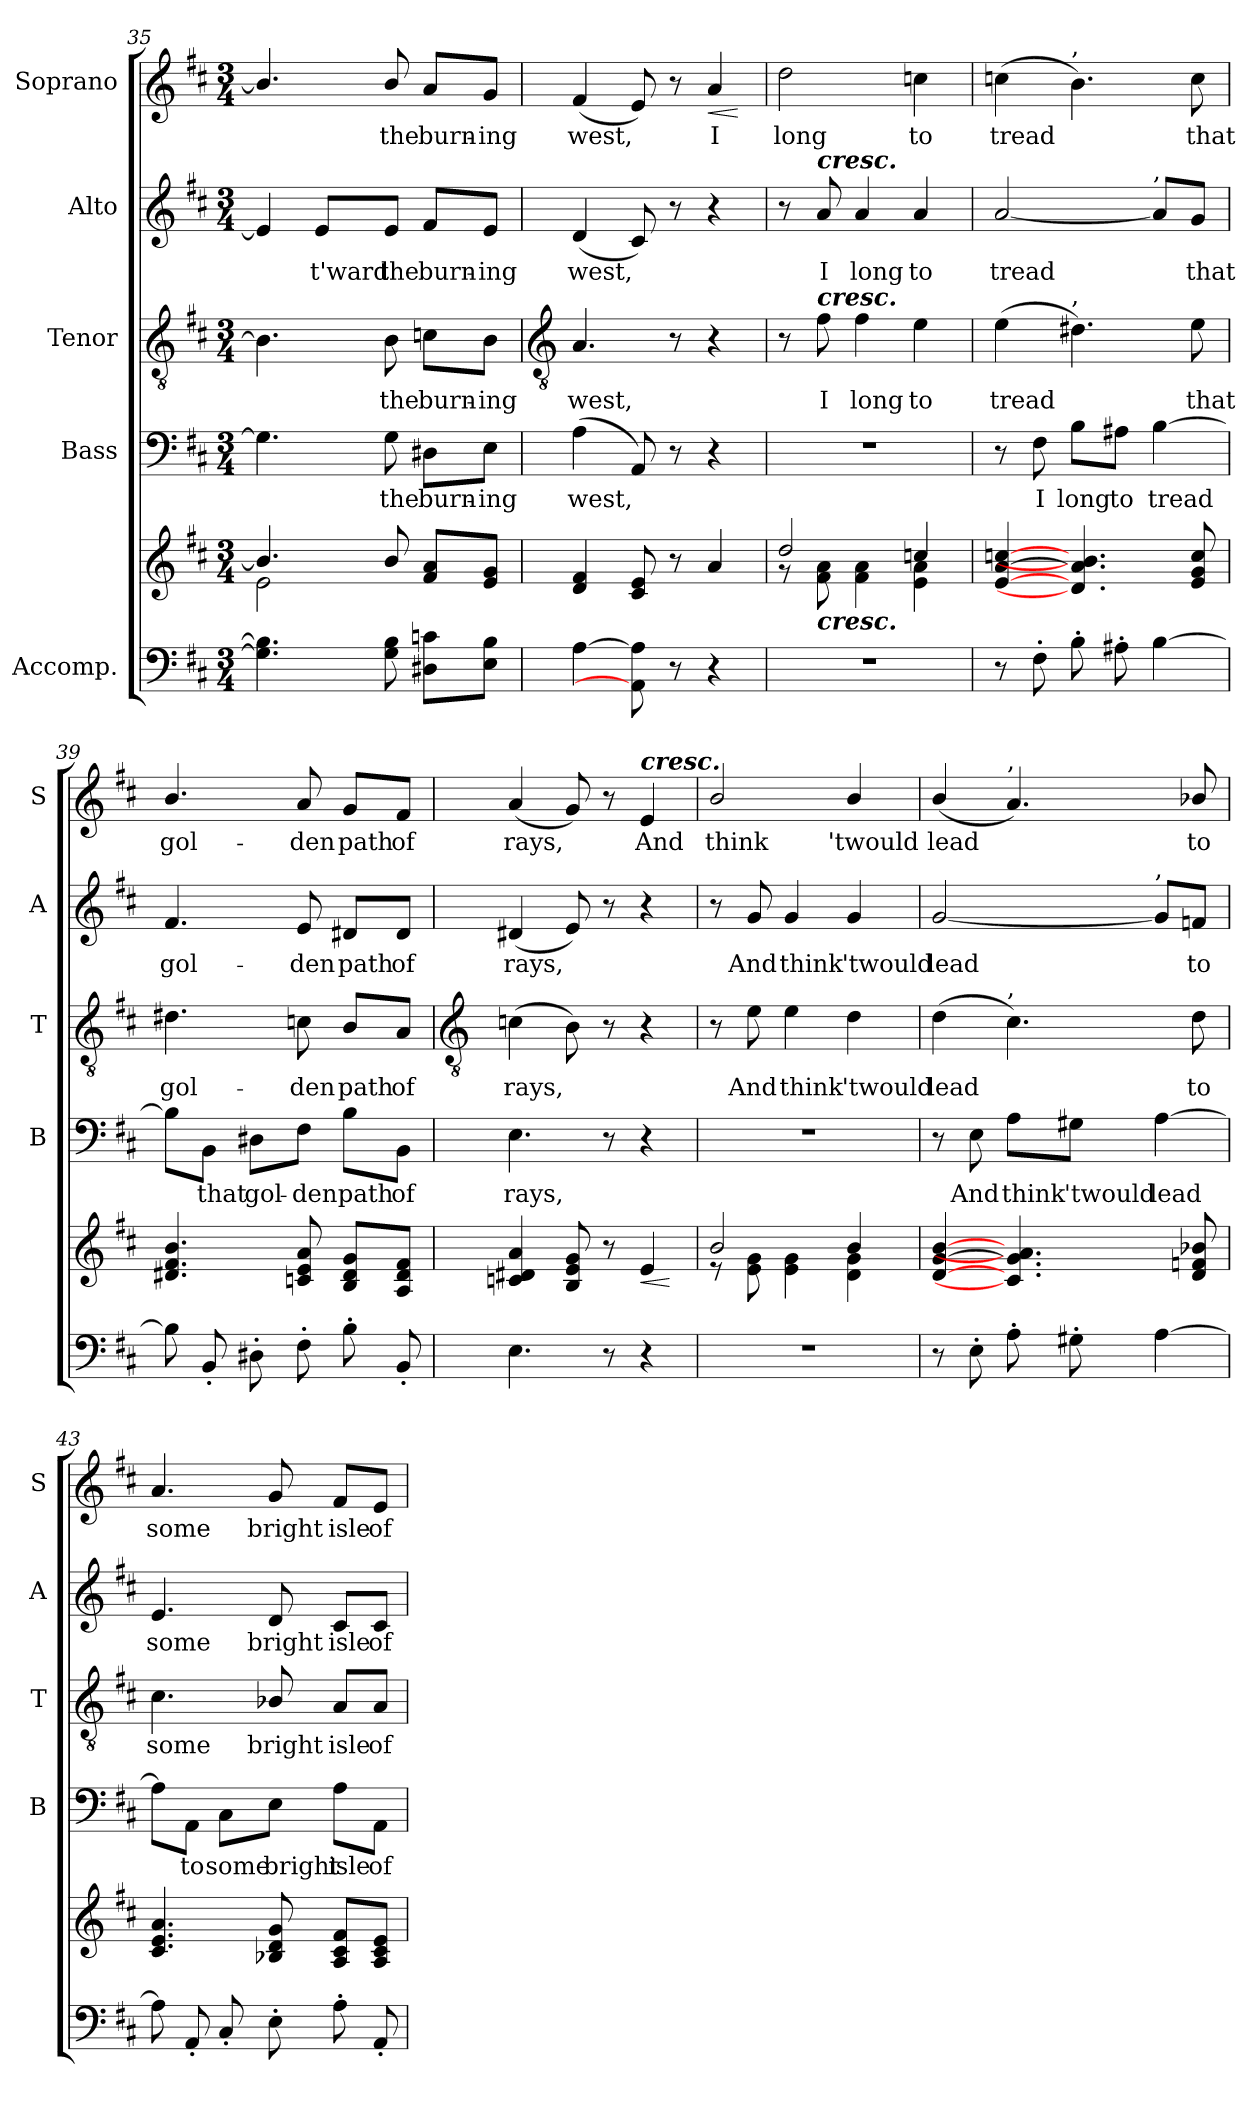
**kern	**kern	**dynam	**kern	**text	**kern	**text	**kern	**text	**kern	**text	**dynam
*part5	*part5	*part5	*part4	*part4	*part3	*part3	*part2	*part2	*part1	*part1	*part1
*staff6	*staff5	*staff5/6	*staff4	*staff4	*staff3	*staff3	*staff2	*staff2	*staff1	*staff1	*staff1
*I"Accomp.	*	*	*I"Bass	*	*I"Tenor	*	*I"Alto	*	*I"Soprano	*	*
*	*	*	*I'B	*	*I'T	*	*I'A	*	*I'S	*	*
*clefF4	*clefG2	*	*clefF4	*	*clefGv2	*	*clefG2	*	*clefG2	*	*
*k[f#c#]	*k[f#c#]	*	*k[f#c#]	*	*k[f#c#]	*	*k[f#c#]	*	*k[f#c#]	*	*
*D:	*D:	*	*D:	*	*D:	*	*D:	*	*D:	*	*
*M3/4	*M3/4	*	*M3/4	*	*M3/4	*	*M3/4	*	*M3/4	*	*
=35	=35	=35	=35	=35	=35	=35	=35	=35	=35	=35	=35
!LO:N:vis=1	!	!	!	!	!	!	!	!	!	!	!
*^	*^	*	*	*	*	*	*	*	*	*	*
2.ryy	4.G\] 4.B\]	4.b/]	2e\	.	4.G]	.	4.B]	.	4e]	.	4.b/]	.	.
!	!	!	!	!	!	!	!	!	!	!LO:LY:b	!	!	!
.	.	.	.	.	.	.	.	.	8e/L	t'ward	.	.	.
!	!	!	!	!	!	!LO:LY:b	!	!LO:LY:b	!	!LO:LY:b	!	!LO:LY:b	!
.	8G\ 8B\	8b/	.	.	8G	the	8B	the	8e/J	the	8b/	the	.
!	!	!	!	!	!	!LO:LY:b	!	!LO:LY:b	!	!LO:LY:b	!	!LO:LY:b	!
.	8D#X\ 8cn\L	8f#/ 8a/L	4ryy	.	8D#X\L	burn-	8cn\L	burn-	8f#/L	burn-	8a/L	burn-	.
!	!	!	!	!	!	!LO:LY:b	!	!LO:LY:b	!	!LO:LY:b	!	!LO:LY:b	!
.	8E\ 8B\J	8e/ 8g/J	.	.	8E\J	-ing	8B\J	-ing	8e/J	-ing	8g/J	-ing	.
*v	*v	*	*	*	*	*	*	*	*	*	*	*	*
!!LO:LB:g=z
=36	=36	=36	=36	=36	=36	=36	=36	=36	=36	=36	=36	=36
*	*	*	*	*	*	*clefGv2	*	*	*	*	*	*
*^	*	*	*	*	*	*	*	*	*	*	*	*
!	!	!	!LO:N:vis=1	!	!	!LO:LY:b	!	!LO:LY:b	!	!LO:LY:b	!	!LO:LY:b	!
*v	*v	*	*	*	*	*	*	*	*	*	*	*	*
[4A	4d/ 4f#/	2.ryy	.	(<4A	west,	4.A	west,	(<4d	west,	(<4f#	west,	.
8AA] 8A]	8c#/ 8e/	.	.	8AA)	.	.	.	8c#)	.	8e)	.	.
8r	8r	.	.	8r	.	8r	.	8r	.	8r	.	.
!	!	!	!	!	!	!	!	!	!	!	!LO:LY:b	!LO:HP:b
4r	4a/	.	.	4r	.	4r	.	4r	.	4a	I	<
*	*v	*v	*	*	*	*	*	*	*	*	*	*
.	.	.	.	.	.	.	.	.	.	.	[
=37	=37	=37	=37	=37	=37	=37	=37	=37	=37	=37	=37
!LO:N:vis=1	!	!	!LO:N:vis=1	!	!	!	!	!	!	!LO:LY:b	!
*	*^	*	*	*	*	*	*	*	*	*	*
2.r	2dd/	8r	.	2.r	.	8r	.	8r	.	2dd	long	.
!	!	!	!	!	!	!	!	!LO:TX:a:Bi:t=cresc.	!	!	!	!
!	!	!	!	!	!	!LO:TX:a:Bi:t=cresc.	!	!	!	!	!	!
!	!	!LO:TX:b:Bi:t=cresc.	!	!	!	!	!	!	!	!	!	!
!	!	!	!	!	!	!	!LO:LY:b	!	!LO:LY:b	!	!	!
.	.	8f#\ 8a\	.	.	.	8f#	I	8a	I	.	.	.
!	!	!	!	!	!	!	!LO:LY:b	!	!LO:LY:b	!	!	!
.	.	4f#\ 4a\	.	.	.	4f#	long	4a	long	.	.	.
!	!	!	!	!	!	!	!LO:LY:b	!	!LO:LY:b	!	!LO:LY:b	!
.	4ccn/	4e\ 4a\	.	.	.	4e	to	4a	to	4ccn	to	.
=38	=38	=38	=38	=38	=38	=38	=38	=38	=38	=38	=38	=38
!	!	!LO:N:vis=1	!	!	!	!	!LO:LY:b	!	!LO:LY:b	!	!LO:LY:b	!
8r	[4e/ [4a/ [4ccn/	2.ryy	.	8r	.	(>4e	tread	[2a	tread	(>4ccn	tread	.
!	!	!	!	!	!LO:LY:b	!	!	!	!	!	!	!
8F#'	.	.	.	8F#	I	.	.	.	.	.	.	.
!	!	!	!	!	!	!	!	!	!	!LO:TX:a:t=,	!	!
!	!	!	!	!	!	!LO:TX:a:t=,	!	!	!	!	!	!
!	!	!	!	!	!LO:LY:b	!	!	!	!	!	!	!
8B'	4.d#/] 4.a/] 4.b/]	.	.	8B\L	long	4.d#X)	.	.	.	4.b)	.	.
!	!	!	!	!	!LO:LY:b	!	!	!	!	!	!	!
8A#X'	.	.	.	8A#X\J	to	.	.	.	.	.	.	.
!	!	!	!	!	!	!	!	!LO:TX:a:t=,	!	!	!	!
!	!	!	!	!	!LO:LY:b	!	!	!	!	!	!	!
[4B	.	.	.	[4B	tread	.	.	8a/L]	.	.	.	.
!	!	!	!	!	!	!	!LO:LY:b	!	!LO:LY:b	!	!LO:LY:b	!
.	8e/ 8g/ 8cc/	.	.	.	.	8e	that	8g/J	that	8cc	that	.
=39	=39	=39	=39	=39	=39	=39	=39	=39	=39	=39	=39	=39
!	!	!LO:N:vis=1	!	!	!	!	!LO:LY:b	!	!LO:LY:b	!	!LO:LY:b	!
8B]	4.d#X/ 4.f#/ 4.b/	2.ryy	.	8B\L]	.	4.d#X	gol-	4.f#	gol-	4.b/	gol-	.
!	!	!	!	!	!LO:LY:b	!	!	!	!	!	!	!
8BB'	.	.	.	8BB\J	that	.	.	.	.	.	.	.
!	!	!	!	!	!LO:LY:b	!	!	!	!	!	!	!
8D#X'	.	.	.	8D#X\L	gol-	.	.	.	.	.	.	.
!	!	!	!	!	!LO:LY:b	!	!LO:LY:b	!	!LO:LY:b	!	!LO:LY:b	!
8F#'	8cn/ 8e/ 8a/	.	.	8F#\J	-den	8cn	-den	8e	-den	8a	-den	.
!	!	!	!	!	!LO:LY:b	!	!LO:LY:b	!	!LO:LY:b	!	!LO:LY:b	!
8B'	8B/ 8d#/ 8g/L	.	.	8B\L	path	8B/L	path	8d#X/L	path	8g/L	path	.
!	!	!	!	!	!LO:LY:b	!	!LO:LY:b	!	!LO:LY:b	!	!LO:LY:b	!
8BB'	8A/ 8d#/ 8f#/J	.	.	8BB\J	of	8A/J	of	8d#/J	of	8f#/J	of	.
!!LO:LB:g=z
=40	=40	=40	=40	=40	=40	=40	=40	=40	=40	=40	=40	=40
*	*	*	*	*	*	*clefGv2	*	*	*	*	*	*
!	!	!LO:N:vis=1	!	!	!LO:LY:b	!	!LO:LY:b	!	!LO:LY:b	!	!LO:LY:b	!
4.E	4cn/ 4d#X/ 4a/	2.ryy	.	4.E	rays,	(>4cn	rays,	(<4d#X	rays,	(<4a	rays,	.
.	8B/ 8e/ 8g/	.	.	.	.	8B)	.	8e)	.	8g)	.	.
8r	8r	.	.	8r	.	8r	.	8r	.	8r	.	.
!	!	!	!	!	!	!	!	!	!	!LO:TX:a:Bi:t=cresc.	!	!
!	!	!	!LO:HP:b	!	!	!	!	!	!	!	!LO:LY:b	!
4r	4e/	.	<	4r	.	4r	.	4r	.	4e	And	.
*	*v	*v	*	*	*	*	*	*	*	*	*	*
.	.	[	.	.	.	.	.	.	.	.	.
=41	=41	=41	=41	=41	=41	=41	=41	=41	=41	=41	=41
!LO:N:vis=1	!	!	!LO:N:vis=1	!	!	!	!	!	!	!LO:LY:b	!
*	*^	*	*	*	*	*	*	*	*	*	*
2.r	2b/	8r	.	2.r	.	8r	.	8r	.	2b/	think	.
!	!	!	!	!	!	!	!LO:LY:b	!	!LO:LY:b	!	!	!
.	.	8e\ 8g\	.	.	.	8e	And	8g	And	.	.	.
!	!	!	!	!	!	!	!LO:LY:b	!	!LO:LY:b	!	!	!
.	.	4e\ 4g\	.	.	.	4e	think	4g	think	.	.	.
!	!	!	!	!	!	!	!LO:LY:b	!	!LO:LY:b	!	!LO:LY:b	!
.	4b/	4d\ 4g\	.	.	.	4d	'twould	4g	'twould	4b/	'twould	.
=42	=42	=42	=42	=42	=42	=42	=42	=42	=42	=42	=42	=42
!	!	!LO:N:vis=1	!	!	!	!	!LO:LY:b	!	!LO:LY:b	!	!LO:LY:b	!
8r	[4d/ [4g/ [4b/	2.ryy	.	8r	.	(>4d	lead	[2g	lead	(<4b/	lead	.
!	!	!	!	!	!LO:LY:b	!	!	!	!	!	!	!
8E'	.	.	.	8E	And	.	.	.	.	.	.	.
!	!	!	!	!	!	!	!	!	!	!LO:TX:a:t=,	!	!
!	!	!	!	!	!	!LO:TX:a:t=,	!	!	!	!	!	!
!	!	!	!	!	!LO:LY:b	!	!	!	!	!	!	!
8A'	4.c#/] 4.g/] 4.a/]	.	.	8A\L	think	4.c#)	.	.	.	4.a)	.	.
!	!	!	!	!	!LO:LY:b	!	!	!	!	!	!	!
8G#X'	.	.	.	8G#X\J	'twould	.	.	.	.	.	.	.
!	!	!	!	!	!	!	!	!LO:TX:a:t=,	!	!	!	!
!	!	!	!	!	!LO:LY:b	!	!	!	!	!	!	!
[4A	.	.	.	[4A	lead	.	.	8g/L]	.	.	.	.
!	!	!	!	!	!	!	!LO:LY:b	!	!LO:LY:b	!	!LO:LY:b	!
.	8d/ 8fn/ 8b-X/	.	.	.	.	8d	to	8fn/J	to	8b-X/	to	.
=43	=43	=43	=43	=43	=43	=43	=43	=43	=43	=43	=43	=43
!	!	!LO:N:vis=1	!	!	!	!	!LO:LY:b	!	!LO:LY:b	!	!LO:LY:b	!
8A]	4.c#/ 4.e/ 4.a/	2.ryy	.	8A\L]	.	4.c#	some	4.e	some	4.a	some	.
!	!	!	!	!	!LO:LY:b	!	!	!	!	!	!	!
8AA'	.	.	.	8AA\J	to	.	.	.	.	.	.	.
!	!	!	!	!	!LO:LY:b	!	!	!	!	!	!	!
8C#'	.	.	.	8C#\L	some	.	.	.	.	.	.	.
!	!	!	!	!	!LO:LY:b	!	!LO:LY:b	!	!LO:LY:b	!	!LO:LY:b	!
8E'	8B-X/ 8d/ 8g/	.	.	8E\J	bright	8B-X/	bright	8d	bright	8g	bright	.
!	!	!	!	!	!LO:LY:b	!	!LO:LY:b	!	!LO:LY:b	!	!LO:LY:b	!
8A'	8A/ 8c#/ 8f#/L	.	.	8A\L	isle	8A/L	isle	8c#/L	isle	8f#/L	isle	.
!	!	!	!	!	!LO:LY:b	!	!LO:LY:b	!	!LO:LY:b	!	!LO:LY:b	!
8AA'L	8A/ 8c#/ 8e/J	.	.	8AA\J	of	8A/J	of	8c#/J	of	8e/J	of	.
*	*v	*v	*	*	*	*	*	*	*	*	*	*
=	=	=	=	=	=	=	=	=	=	=	=
*-	*-	*-	*-	*-	*-	*-	*-	*-	*-	*-	*-
